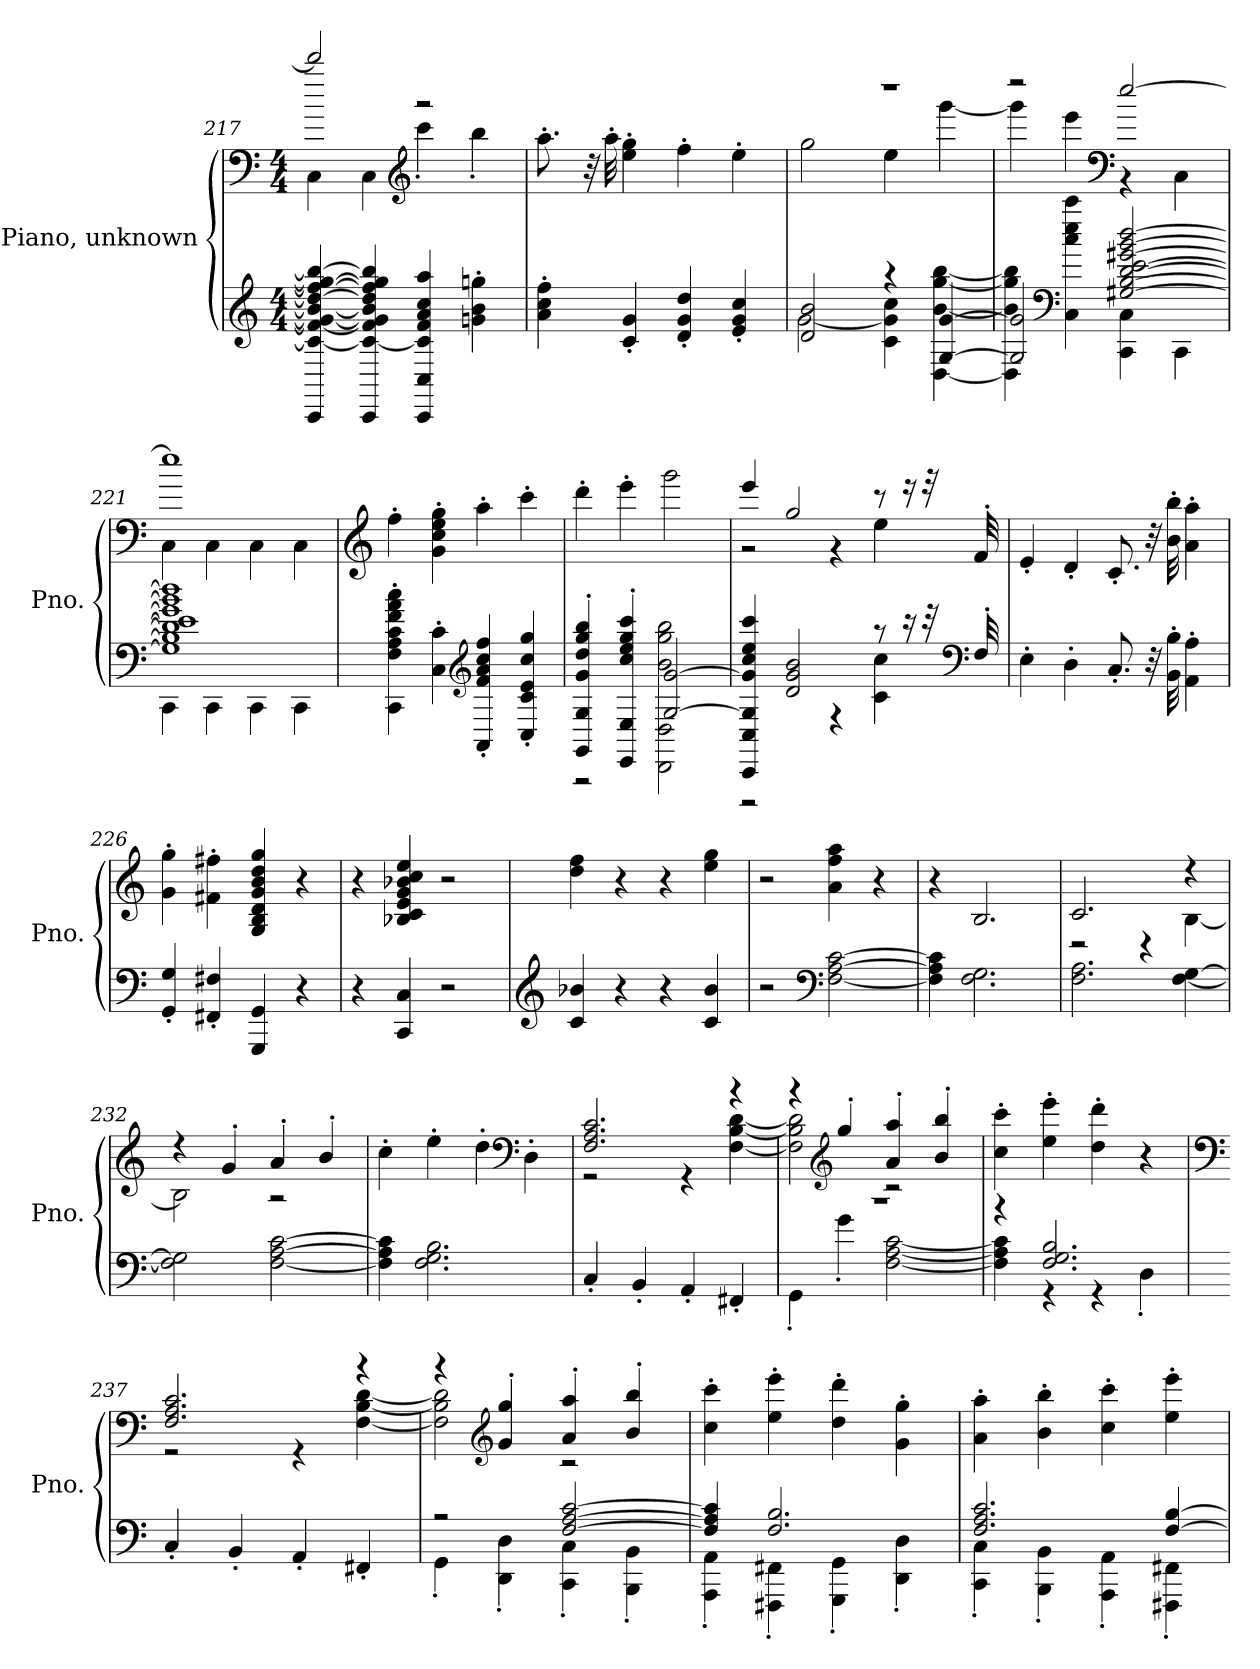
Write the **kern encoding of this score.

**kern	**kern
*part1	*part1
*staff2	*staff1
*I"Piano, unknown	*
*I'Pno.	*
*clefG2	*clefF4
*k[]	*k[]
*M4/4	*M4/4
=217	=217
*	*^
4CC/ 4c/_ 4f/_ 4g#/_ 4b/_ 4dd/_ 4ff/_ 4gg#/_ 4bb/_	2ddd/]	4C\
4CC/ 4c/_ 4f/] 4g#/] 4b/] 4dd/] 4ff/] 4gg#/] 4bb/]	.	4C\
*	*clefG2	*
4CC/ 4C/ 4c/] 4f/ 4a/ 4cc/ 4aa/	2r	4ccc'\
4gn\' 4b\' 4ggn\'	.	4bb'\
*	*v	*v
=218	=218
4a\' 4cc\' 4ff\'	8.aa'\
.	32r
.	32aa'\
4c/' 4g/'	4ee\' 4gg\'
4d/' 4g/' 4dd/'	4ff'\
4e/' 4g/' 4cc/'	4ee'\
=219	=219
*^	*^
2d/ 2b/	[2g\	1r	2gg\
4r	4c\ 4g\] 4cc\	.	4ee\
[4G/ [4g/	[4D\ [4b\ [4gg\ [4bb\	.	[4ggg\
!!LO:LB:g=z	!!
=220	=220	=220	=220
2G/] 2g/]	4D\] 4b\] 4gg\] 4bb\]	2r	4ggg\]
*clefF4	*	*	*
.	4C\ 4cc\ 4ee\ 4ccc\	.	4eee\
*	*	*clefF4	*
[2G#X/ [2B/ [2d/ [2e/ [2g#X/ [2b/ [2dd/	4CC\ 4C\	[2ee/	4r
.	4CC\	.	4C\
=221	=221	=221	=221
1G#] 1B] 1d] 1e] 1g#] 1b] 1dd]	4CC\	1ee]	4C\
.	4CC\	.	4C\
.	4CC\	.	4C\
.	4CC\	.	4C\
*v	*v	*	*
*	*v	*v
=222	=222
*	*clefG2
4CC\' 4F\' 4A\' 4c\' 4f\' 4a\' 4cc\'	4ff'\
4C\' 4c\'	4g\' 4cc\' 4ee\' 4gg\'
*clefG2	*
4AA/' 4f/' 4a/' 4cc/' 4ff/'	4aa'\
4C/' 4c/' 4e/' 4cc/' 4gg/'	4ccc'\
=223	=223
*^	*
4GG/' 4G/' 4g/' 4dd/' 4gg/' 4bb/'	2r	4ddd'\
4EE/' 4E/' 4cc/' 4ee/' 4gg/' 4ccc/'	.	4eee'\
[2G/ [2g/	2DD\ 2D\ 2b\ 2gg\ 2bb\	2ggg\
=224	=224	=224
*	*	*^
4CC/ 4C/ 4G/] 4g/] 4cc/ 4ee/ 4ccc/	2r	4eee/	2r
2d/ 2g/ 2b/	.	2gg/	.
.	4r	.	4r
8r	4c\ 4cc\	8r	4ee\
16r	.	16r	.
32r	.	32r	.
*clefF4	*	*	*
32F'/	.	32f'/	.
*v	*v	*	*
*	*v	*v
!!LO:LB:g=z
=225	=225
4E'\	4e'/
4D'\	4d'/
8.C'/	8.c'/
32r	32r
32BB\' 32B\'	32b\' 32bb\'
4AA\' 4A\'	4a\' 4aa\'
=226	=226
4GG/' 4G/'	4g\' 4gg\'
4FF#X/' 4F#X/'	4f#X\' 4ff#X\'
4GGG/ 4GG/	4G/ 4B/ 4d/ 4g/ 4b/ 4dd/ 4gg/
4r	4r
=227	=227
4r	4r
4CC/ 4C/	4B-X/ 4c/ 4e/ 4g/ 4b-X/ 4cc/ 4ee/
2r	2r
=228	=228
*clefG2	*
4c/ 4b-X/	4dd\ 4ff\
4r	4r
4r	4r
4c/ 4b-/	4ee\ 4gg\
=229	=229
2r	2r
*clefF4	*
[2F\ [2A\ [2c\	4a\ 4ff\ 4aa\
.	4r
=230	=230
4F\] 4A\] 4c\]	4r
2.F\ 2.G\	2.B/
=231	=231
*	*^
2.F\ 2.A\	2.c/	2r
.	.	4r
[4F\ [4G\	4r	[4B\
=232	=232	=232
2F\] 2G\]	4r	2B\]
.	4g'/	.
[2F\ [2A\ [2c\	4a'/	2r
.	4b'/	.
*	*v	*v
!!LO:LB:g=z
=233	=233
4F\] 4A\] 4c\]	4cc'\
2.F\ 2.G\ 2.B\	4ee'\
.	4dd'\
*	*clefF4
.	4D'\
=234	=234
*	*^
4C'/	2.F/ 2.A/ 2.c/	2r
4BB'/	.	.
4AA'/	.	4r
4FF#X'/	4r	[4F\ [4B\ [4d\
=235	=235	=235
*^	*	*
1r	4GG'\	4r	2F\] 2B\] 2d\]
*	*	*clefG2	*
.	4g'\	4gg'/	.
.	[2F\ [2A\ [2c\	4a/' 4aa/'	2r
.	.	4b/' 4bb/'	.
*	*	*v	*v
=236	=236	=236
4r	4F\] 4A\] 4c\]	4cc\' 4ccc\'
2.F/ 2.G/ 2.B/	4r	4ee\' 4eee\'
.	4r	4dd\' 4ddd\'
.	4D'\	4r
*v	*v	*
=237	=237
*	*clefF4
*	*^
4C'/	2.F/ 2.A/ 2.c/	2r
4BB'/	.	.
4AA'/	.	4r
4FF#X'/	4r	[4F\ [4B\ [4d\
=238	=238	=238
*^	*	*
2r	4GG'\	4r	2F\] 2B\] 2d\]
*	*	*clefG2	*
.	4DD\' 4D\'	4g/' 4gg/'	.
[2F/ [2A/ [2c/	4CC\' 4C\'	4a/' 4aa/'	2r
.	4BBB\' 4BB\'	4b/' 4bb/'	.
*	*	*v	*v
!!LO:PB:g=z
=239	=239	=239
4F/] 4A/] 4c/]	4AAA\' 4AA\'	4cc\' 4ccc\'
2.F/ 2.B/	4FFF#X\' 4FF#X\'	4ee\' 4eee\'
.	4GGG\' 4GG\'	4dd\' 4ddd\'
.	4DD\' 4D\'	4g\' 4gg\'
=240	=240	=240
2.F/ 2.A/ 2.c/	4CC\' 4C\'	4a\' 4aa\'
.	4BBB\' 4BB\'	4b\' 4bb\'
.	4AAA\' 4AA\'	4cc\' 4ccc\'
[4F/ [4B/	4FFF#X\' 4FF#X\'	4ee\' 4eee\'
*v	*v	*
=	=
*-	*-
